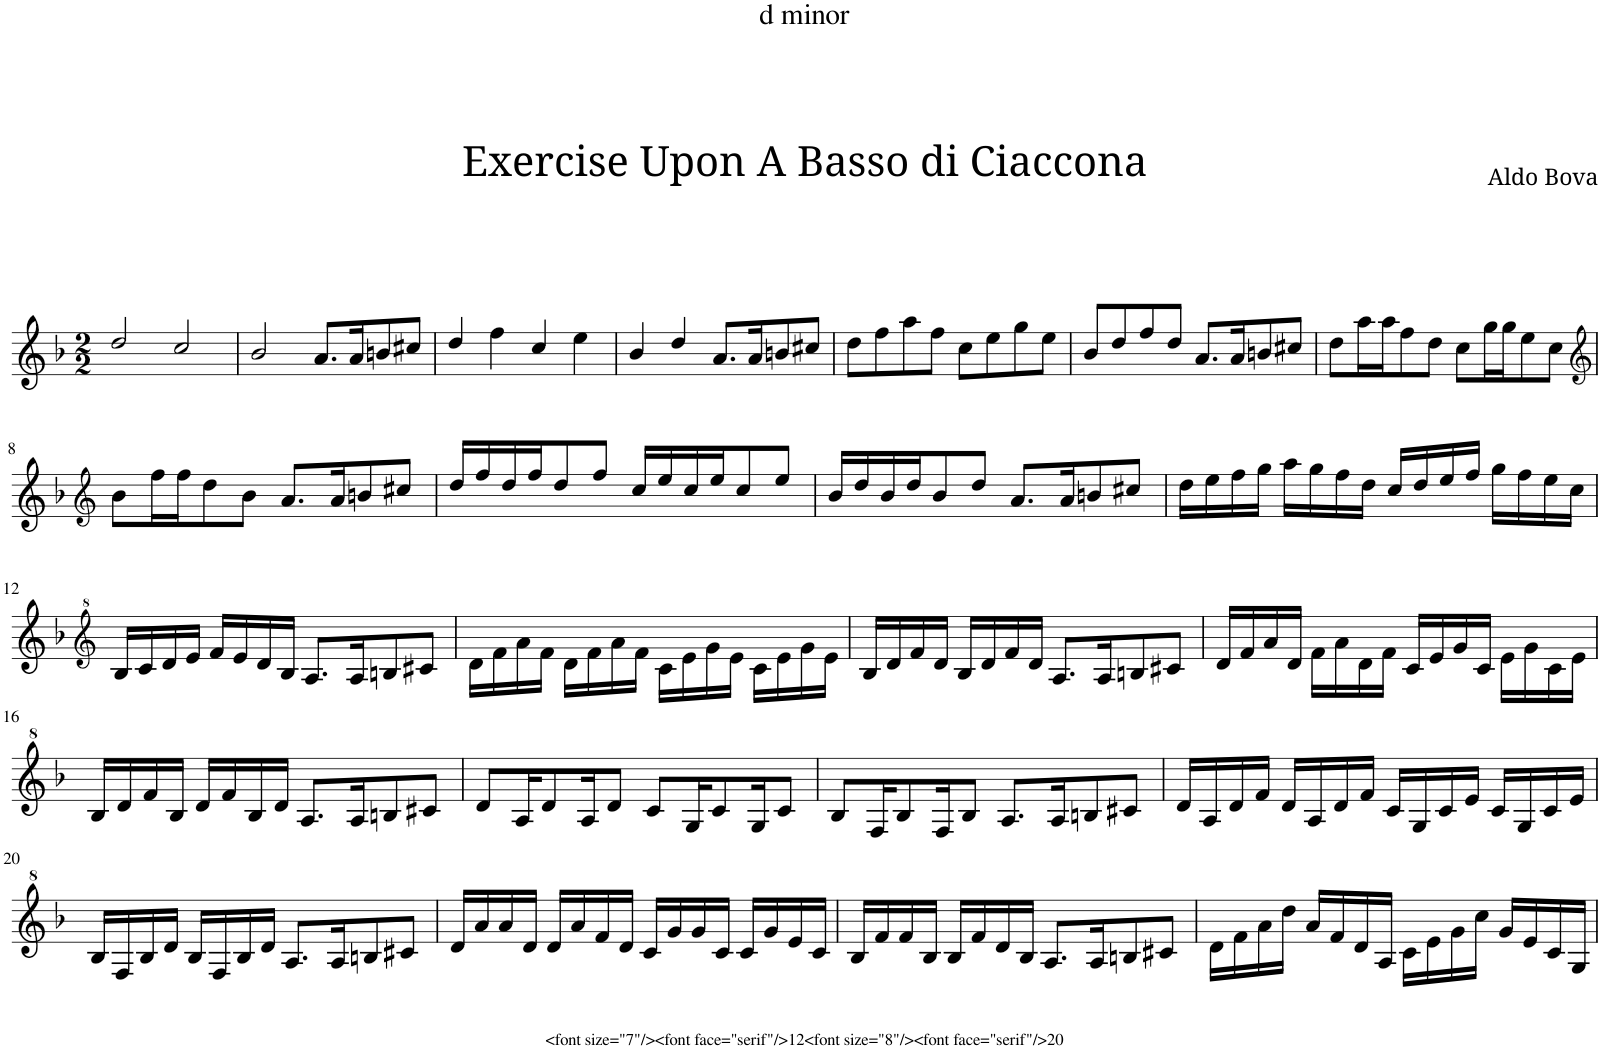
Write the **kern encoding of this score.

**kern
*part1
*staff1
*I"Soprano Recorder
*I'Rec
*clefG2
*k[b-]
*M2/2
=1
2dd/
2cc/
=2
2b-/
8.a/L
16a/K
8bn/
8cc#X/J
=3
4dd/
4ff\
4cc/
4ee\
=4
4b-/
4dd/
8.a/L
16a/K
8bn/
8cc#X/J
=5
8dd\L
8ff\
8aa\
8ff\J
8cc\L
8ee\
8gg\
8ee\J
=6
8b-/L
8dd/
8ff/
8dd/J
8.a/L
16a/K
8bn/
8cc#X/J
=7
8dd\L
16aa\L
16aa\J
8ff\
8dd\J
8cc\L
16gg\L
16gg\J
8ee\
8cc\J
!!LO:LB:g=z
=8
*clefG2
8b-\L
16ff\L
16ff\J
8dd\
8b-\J
8.a/L
16a/K
8bn/
8cc#X/J
=9
16dd/LL
16ff/
16dd/
16ff/J
8dd/
8ff/J
16cc/LL
16ee/
16cc/
16ee/J
8cc/
8ee/J
=10
16b-/LL
16dd/
16b-/
16dd/J
8b-/
8dd/J
8.a/L
16a/K
8bn/
8cc#X/J
=11
16dd\LL
16ee\
16ff\
16gg\JJ
16aa\LL
16gg\
16ff\
16dd\JJ
16cc/LL
16dd/
16ee/
16ff/JJ
16gg\LL
16ff\
16ee\
16cc\JJ
!!LO:LB:g=z
=12
*clefG^2
16b-/LL
16cc/
16dd/
16ee/JJ
16ff/LL
16ee/
16dd/
16b-/JJ
8.a/L
16a/K
8bn/
8cc#X/J
=13
16dd\LL
16ff\
16aa\
16ff\JJ
16dd\LL
16ff\
16aa\
16ff\JJ
16cc\LL
16ee\
16gg\
16ee\JJ
16cc\LL
16ee\
16gg\
16ee\JJ
=14
16b-/LL
16dd/
16ff/
16dd/JJ
16b-/LL
16dd/
16ff/
16dd/JJ
8.a/L
16a/K
8bn/
8cc#X/J
=15
16dd/LL
16ff/
16aa/
16dd/JJ
16ff\LL
16aa\
16dd\
16ff\JJ
16cc/LL
16ee/
16gg/
16cc/JJ
16ee\LL
16gg\
16cc\
16ee\JJ
!!LO:LB:g=z
=16
16b-/LL
16dd/
16ff/
16b-/JJ
16dd/LL
16ff/
16b-/
16dd/JJ
8.a/L
16a/K
8bn/
8cc#X/J
=17
8dd/L
16a/K
8dd/
16a/K
8dd/J
8cc/L
16g/K
8cc/
16g/K
8cc/J
=18
8b-/L
16f/K
8b-/
16f/K
8b-/J
8.a/L
16a/K
8bn/
8cc#X/J
=19
16dd/LL
16a/
16dd/
16ff/JJ
16dd/LL
16a/
16dd/
16ff/JJ
16cc/LL
16g/
16cc/
16ee/JJ
16cc/LL
16g/
16cc/
16ee/JJ
!!LO:LB:g=z
=20
16b-/LL
16f/
16b-/
16dd/JJ
16b-/LL
16f/
16b-/
16dd/JJ
8.a/L
16a/K
8bn/
8cc#X/J
=21
16dd/LL
16aa/
16aa/
16dd/JJ
16dd/LL
16aa/
16ff/
16dd/JJ
16cc/LL
16gg/
16gg/
16cc/JJ
16cc/LL
16gg/
16ee/
16cc/JJ
=22
16b-/LL
16ff/
16ff/
16b-/JJ
16b-/LL
16ff/
16dd/
16b-/JJ
8.a/L
16a/K
8bn/
8cc#X/J
=23
16dd\LL
16ff\
16aa\
16ddd\JJ
16aa/LL
16ff/
16dd/
16a/JJ
16cc\LL
16ee\
16gg\
16ccc\JJ
16gg/LL
16ee/
16cc/
16g/JJ
=
*-
